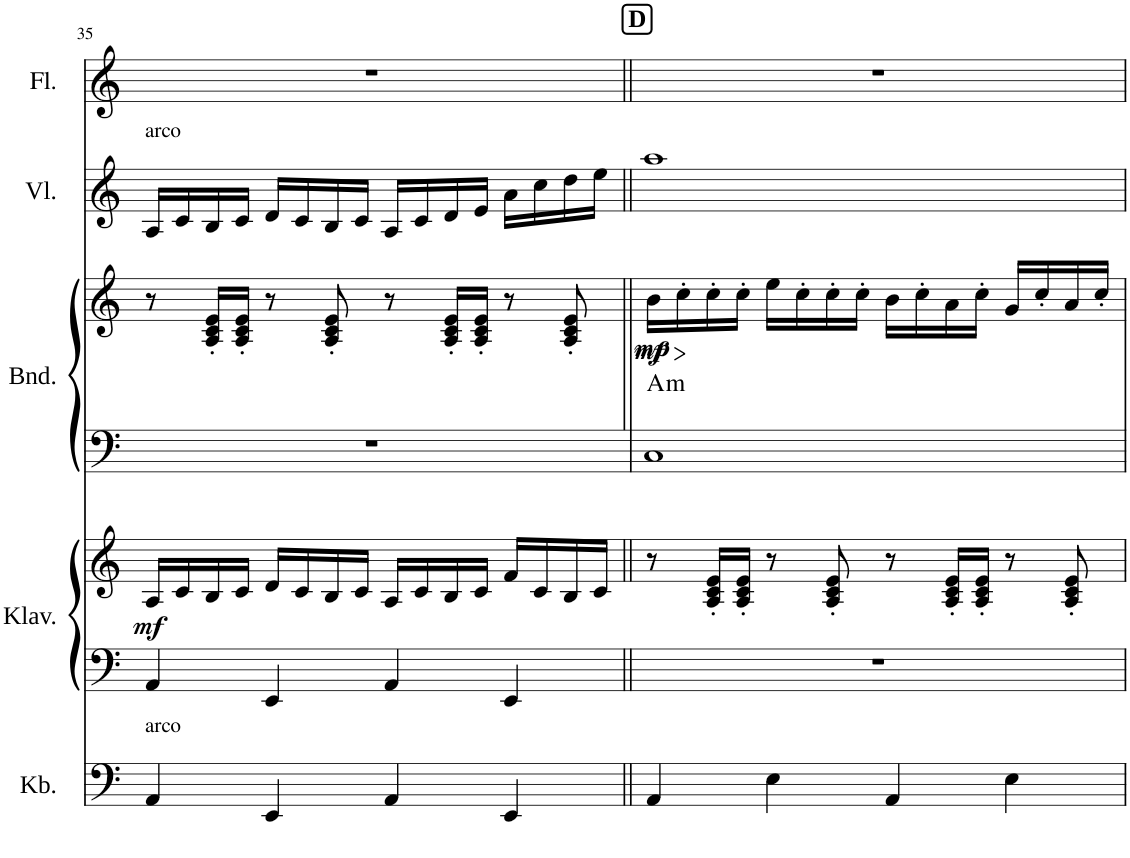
**kern	**kern	**kern	**dynam	**kern	**kern	**dynam	**harte	**kern	**kern
*part5	*part4	*part4	*part4	*part3	*part3	*part3	*part3	*part2	*part1
*staff7	*staff6	*staff5	*staff5/6	*staff4	*staff3	*staff3/4	*	*staff2	*staff1
*I"Kontrabass	*I"Klavier	*	*	*I"Bandoneon	*	*	*	*I"Violine	*I"Flöte
*I'Kb.	*I'Klav.	*	*	*I'Bnd.	*	*	*	*I'Vl.	*I'Fl.
!!LO:PB:g=z
*clefF4	*clefF4	*clefG2	*	*clefF4	*clefG2	*	*	*clefG2	*clefG2
*Trd7c12	*	*	*	*	*	*	*	*	*
*k[]	*k[]	*k[]	*	*k[]	*k[]	*	*	*k[]	*k[]
*M4/4	*M4/4	*M4/4	*	*M4/4	*M4/4	*	*	*M4/4	*M4/4
=35	=35	=35	=35	=35	=35	=35	=35	=35	=35
!	!	!	!	!	!	!	!	!LO:TX:a:t=arco	!
!LO:TX:a:t=arco	!	!	!	!	!	!	!	!	!
!	!	!	!LO:DY:b	!	!	!	!	!	!
4AA/	4AA/	16A/LL	mf	1r	8r	.	.	16A/LL	1r
.	.	16c/	.	.	.	.	.	16c/	.
.	.	16B/	.	.	16A/' 16c/' 16e/'LL	.	.	16B/	.
.	.	16c/JJ	.	.	16A/' 16c/' 16e/'JJ	.	.	16c/JJ	.
4EE/	4EE/	16d/LL	.	.	8r	.	.	16d/LL	.
.	.	16c/	.	.	.	.	.	16c/	.
.	.	16B/	.	.	8A/' 8c/' 8e/'	.	.	16B/	.
.	.	16c/JJ	.	.	.	.	.	16c/JJ	.
4AA/	4AA/	16A/LL	.	.	8r	.	.	16A/LL	.
.	.	16c/	.	.	.	.	.	16c/	.
.	.	16B/	.	.	16A/' 16c/' 16e/'LL	.	.	16d/	.
.	.	16c/JJ	.	.	16A/' 16c/' 16e/'JJ	.	.	16e/JJ	.
4EE/	4EE/	16f/LL	.	.	8r	.	.	16a\LL	.
.	.	16c/	.	.	.	.	.	16cc\	.
.	.	16B/	.	.	8A/' 8c/' 8e/'	.	.	16dd\	.
.	.	16c/JJ	.	.	.	.	.	16ee\JJ	.
=36||	=36||	=36||	=36||	=36||	=36||	=36||	=36||	=36||	=36||
!	!	!	!	!	!	!	!	!	!LO:TX:a:B:t=D
!	!	!	!	!	!	!LO:HP:b	!	!	!
!	!	!	!	!	!	!LO:DY:n=1:b	!	!	!
!	!	!	!	!	!	!LO:DY:n=2:b	!LO:H:kt=m	!	!
4AA/	1r	8r	.	1C	16b\LL	> mp mf	A:min	1aa	1r
.	.	.	.	.	16cc'\	.	.	.	.
.	.	16A/' 16c/' 16e/'LL	.	.	16cc'\	.	.	.	.
.	.	16A/' 16c/' 16e/'JJ	.	.	16cc'\JJ	.	.	.	.
4E\	.	8r	.	.	16ee\LL	.	.	.	.
.	.	.	.	.	16cc'\	.	.	.	.
.	.	8A/' 8c/' 8e/'	.	.	16cc'\	.	.	.	.
.	.	.	.	.	16cc'\JJ	.	.	.	.
4AA/	.	8r	.	.	16b\LL	.	.	.	.
.	.	.	.	.	16cc'\	.	.	.	.
.	.	16A/' 16c/' 16e/'LL	.	.	16a\	.	.	.	.
.	.	16A/' 16c/' 16e/'JJ	.	.	16cc'\JJ	.	.	.	.
4E\	.	8r	.	.	16g/LL	.	.	.	.
.	.	.	.	.	16cc'/	.	.	.	.
.	.	8A/' 8c/' 8e/'	.	.	16a/	.	.	.	.
.	.	.	.	.	16cc'/JJ	.	.	.	.
.	.	.	.	.	.	]	.	.	.
=	=	=	=	=	=	=	=	=	=
*-	*-	*-	*-	*-	*-	*-	*-	*-	*-
